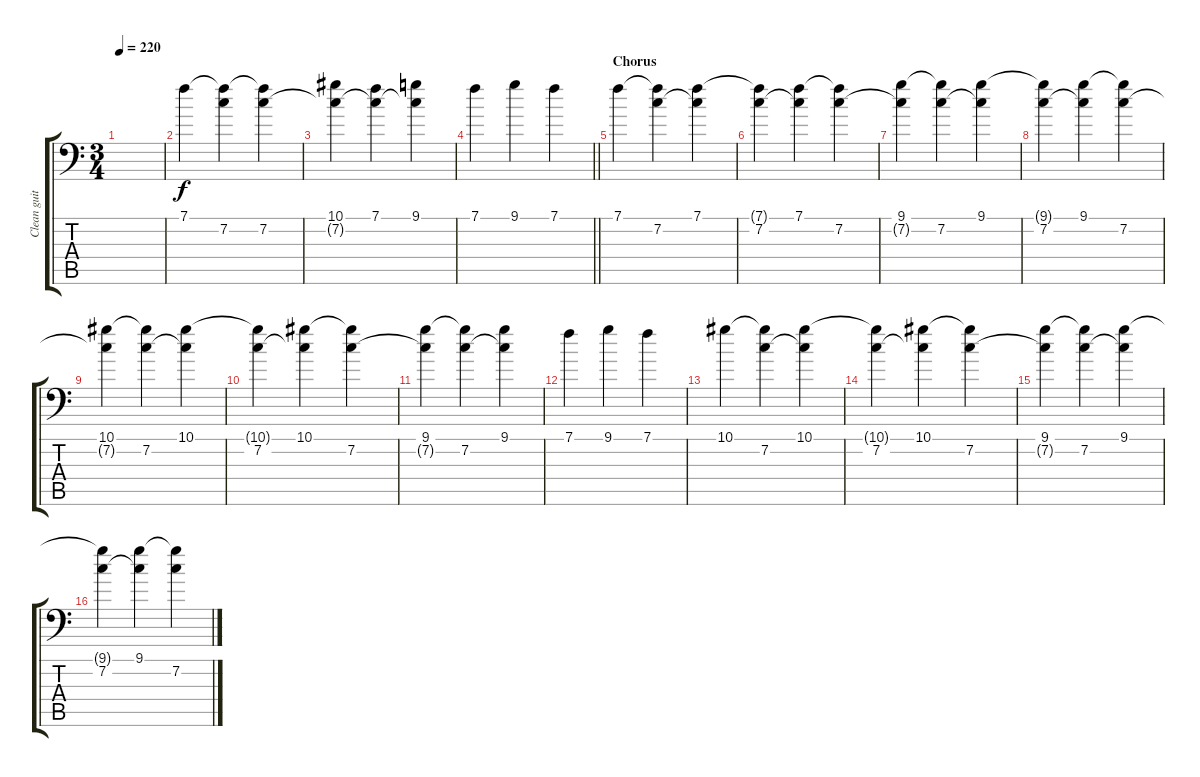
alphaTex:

\track ("Clean guitar" "Clean guit") {instrument acousticguitarsteel}
\staff {score tabs}
\tuning (Bb3 F3 Db3 Ab2 Eb2 Bb1) {hide}
\ts (3 4)
\tempo 220
\clef f4
\ks c
|
7.1.4{volume 10 instrument overdrivenguitar} (7.1{t} 7.2).4 (7.1{t} 7.2).4 |
(10.1 7.2{t}).4 (7.1 7.2{t}).4 (9.1 7.2{t}).4 |
\barLineRight lightlight
7.1.4 9.1.4 7.1.4 |
\section ("" "Chorus")
7.1.4{volume 6 instrument acousticguitarsteel} (7.1{t} 7.2).4 (7.1 7.2{t}).4 |
(7.1{t} 7.2).4 (7.1 7.2{t}).4 (7.1{t} 7.2).4 |
(9.1 7.2{t}).4 (9.1{t} 7.2).4 (9.1 7.2{t}).4 |
(9.1{t} 7.2).4 (9.1 7.2{t}).4 (9.1{t} 7.2).4 |
(10.1 7.2{t}).4 (10.1{t} 7.2).4 (10.1 7.2{t}).4 |
(10.1{t} 7.2).4 (10.1 7.2{t}).4 (10.1{t} 7.2).4 |
(9.1 7.2{t}).4 (9.1{t} 7.2).4 (9.1 7.2{t}).4 |
7.1.4 9.1.4 7.1.4 |
10.1.4 (10.1{t} 7.2).4 (10.1 7.2{t}).4 |
(10.1{t} 7.2).4 (10.1 7.2{t}).4 (10.1{t} 7.2).4 |
(9.1 7.2{t}).4 (9.1{t} 7.2).4 (9.1 7.2{t}).4 |
(9.1{t} 7.2).4 (9.1 7.2{t}).4 (9.1{t} 7.2).4
